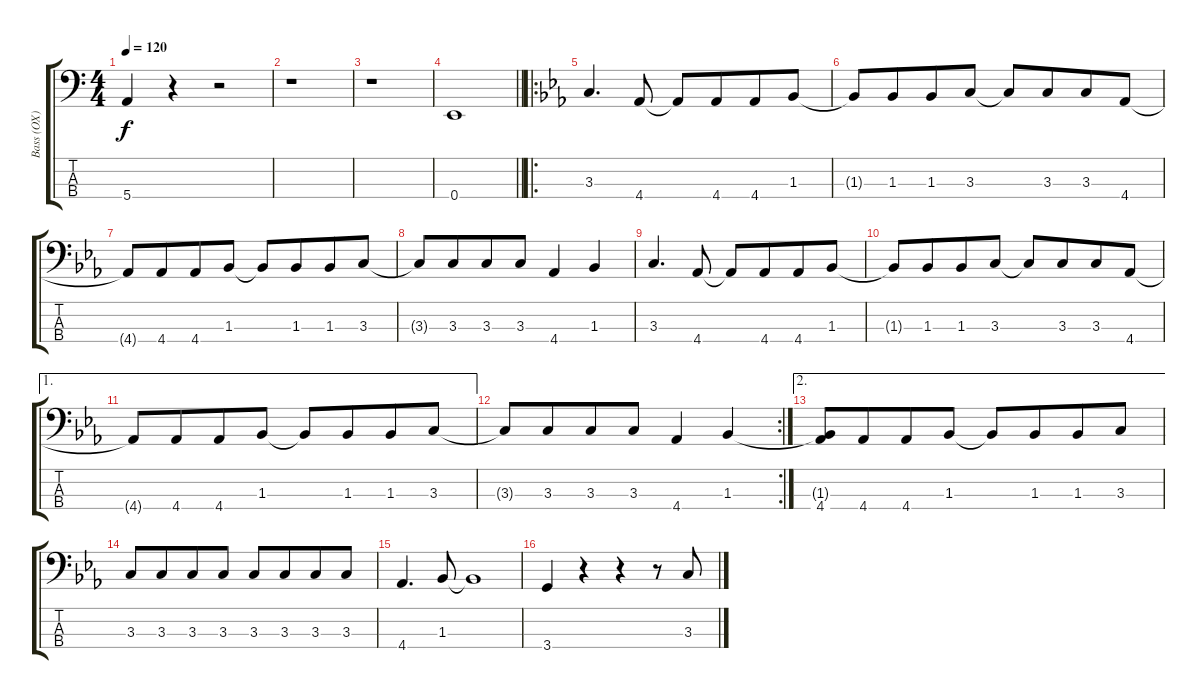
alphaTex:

\track ("Bass (OX)" "Bass (OX)") {instrument electricbassfinger}
\staff {score tabs}
\tuning (G2 D2 A1 E1) {hide}
\ts (4 4)
\tempo 120
\clef f4
\ks c
5.4.4{dy f} r.4 r.2 |
r.1 |
r.1 |
\barLineRight lightlight
0.4.1 |
\ro
\ks eb
3.3.4{d} 4.4.8 4.4{t}.8 4.4.8{beam merge} 4.4.8 1.3.8 |
1.3{t}.8 1.3.8{beam merge} 1.3.8 3.3.8 3.3{t}.8 3.3.8{beam merge} 3.3.8 4.4.8 |
4.4{t}.8 4.4.8{beam merge} 4.4.8 1.3.8 1.3{t}.8 1.3.8{beam merge} 1.3.8 3.3.8 |
3.3{t}.8 3.3.8{beam merge} 3.3.8 3.3.8 4.4.4 1.3.4 |
3.3.4{d} 4.4.8 4.4{t}.8 4.4.8{beam merge} 4.4.8 1.3.8 |
1.3{t}.8 1.3.8{beam merge} 1.3.8 3.3.8 3.3{t}.8 3.3.8{beam merge} 3.3.8 4.4.8 |
\ae 1
4.4{t}.8 4.4.8{beam merge} 4.4.8 1.3.8 1.3{t}.8 1.3.8{beam merge} 1.3.8 3.3.8 |
\rc 2
3.3{t}.8 3.3.8{beam merge} 3.3.8 3.3.8 4.4.4 1.3.4 |
\ae 2
(1.3{t} 4.4).8 4.4.8{beam merge} 4.4.8 1.3.8 1.3{t}.8 1.3.8{beam merge} 1.3.8 3.3.8 |
3.3.8 3.3.8{beam merge} 3.3.8 3.3.8 3.3.8 3.3.8{beam merge} 3.3.8 3.3.8 |
4.4.4{d} 1.3.8 1.3{t}.1 |
3.4.4 r.4 r.4 r.8 3.3.8
